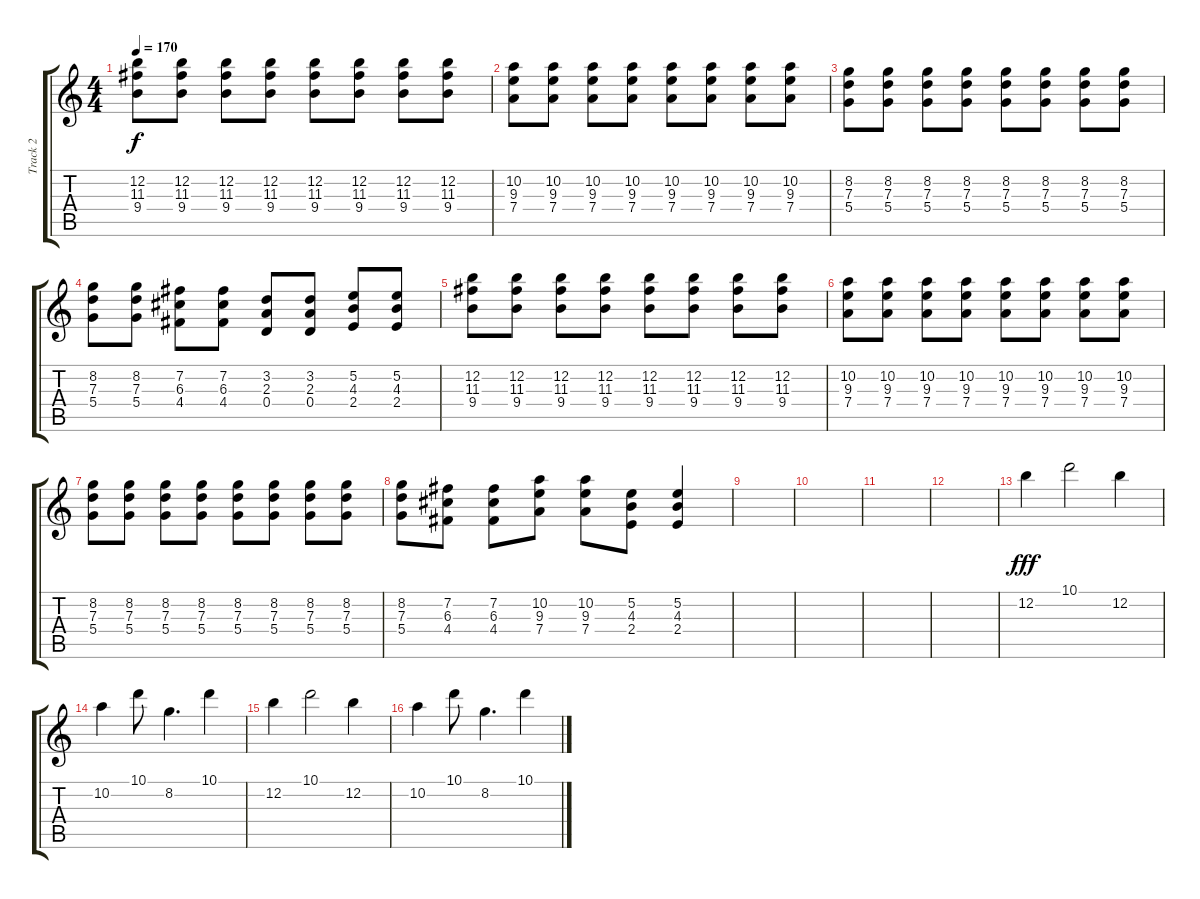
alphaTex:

\track ("Track 2" "Track 2") {instrument overdrivenguitar}
\staff {score tabs}
\tuning (E4 B3 G3 D3 A2 E2) {hide}
\ts (4 4)
\tempo 170
\clef g2
\ks c
(12.2 11.3 9.4).8{dy f} (12.2 11.3 9.4).8 (12.2 11.3 9.4).8 (12.2 11.3 9.4).8 (12.2 11.3 9.4).8 (12.2 11.3 9.4).8 (12.2 11.3 9.4).8 (12.2 11.3 9.4).8 |
(10.2 9.3 7.4).8 (10.2 9.3 7.4).8 (10.2 9.3 7.4).8 (10.2 9.3 7.4).8 (10.2 9.3 7.4).8 (10.2 9.3 7.4).8 (10.2 9.3 7.4).8 (10.2 9.3 7.4).8 |
(8.2 7.3 5.4).8 (8.2 7.3 5.4).8 (8.2 7.3 5.4).8 (8.2 7.3 5.4).8 (8.2 7.3 5.4).8 (8.2 7.3 5.4).8 (8.2 7.3 5.4).8 (8.2 7.3 5.4).8 |
(8.2 7.3 5.4).8 (8.2 7.3 5.4).8 (7.2 6.3 4.4).8 (7.2 6.3 4.4).8 (3.2 2.3 0.4).8 (3.2 2.3 0.4).8 (5.2 4.3 2.4).8 (5.2 4.3 2.4).8 |
(12.2 11.3 9.4).8 (12.2 11.3 9.4).8 (12.2 11.3 9.4).8 (12.2 11.3 9.4).8 (12.2 11.3 9.4).8 (12.2 11.3 9.4).8 (12.2 11.3 9.4).8 (12.2 11.3 9.4).8 |
(10.2 9.3 7.4).8 (10.2 9.3 7.4).8 (10.2 9.3 7.4).8 (10.2 9.3 7.4).8 (10.2 9.3 7.4).8 (10.2 9.3 7.4).8 (10.2 9.3 7.4).8 (10.2 9.3 7.4).8 |
(8.2 7.3 5.4).8 (8.2 7.3 5.4).8 (8.2 7.3 5.4).8 (8.2 7.3 5.4).8 (8.2 7.3 5.4).8 (8.2 7.3 5.4).8 (8.2 7.3 5.4).8 (8.2 7.3 5.4).8 |
(8.2 7.3 5.4).8 (7.2 6.3 4.4).8 (7.2 6.3 4.4).8 (10.2 9.3 7.4).8 (10.2 9.3 7.4).8 (5.2 4.3 2.4).8 (5.2 4.3 2.4).4 |
|
|
|
|
12.2.4{dy fff} 10.1.2 12.2.4 |
10.2.4 10.1.8 8.2.4{d} 10.1.4 |
12.2.4 10.1.2 12.2.4 |
10.2.4 10.1.8 8.2.4{d} 10.1.4
